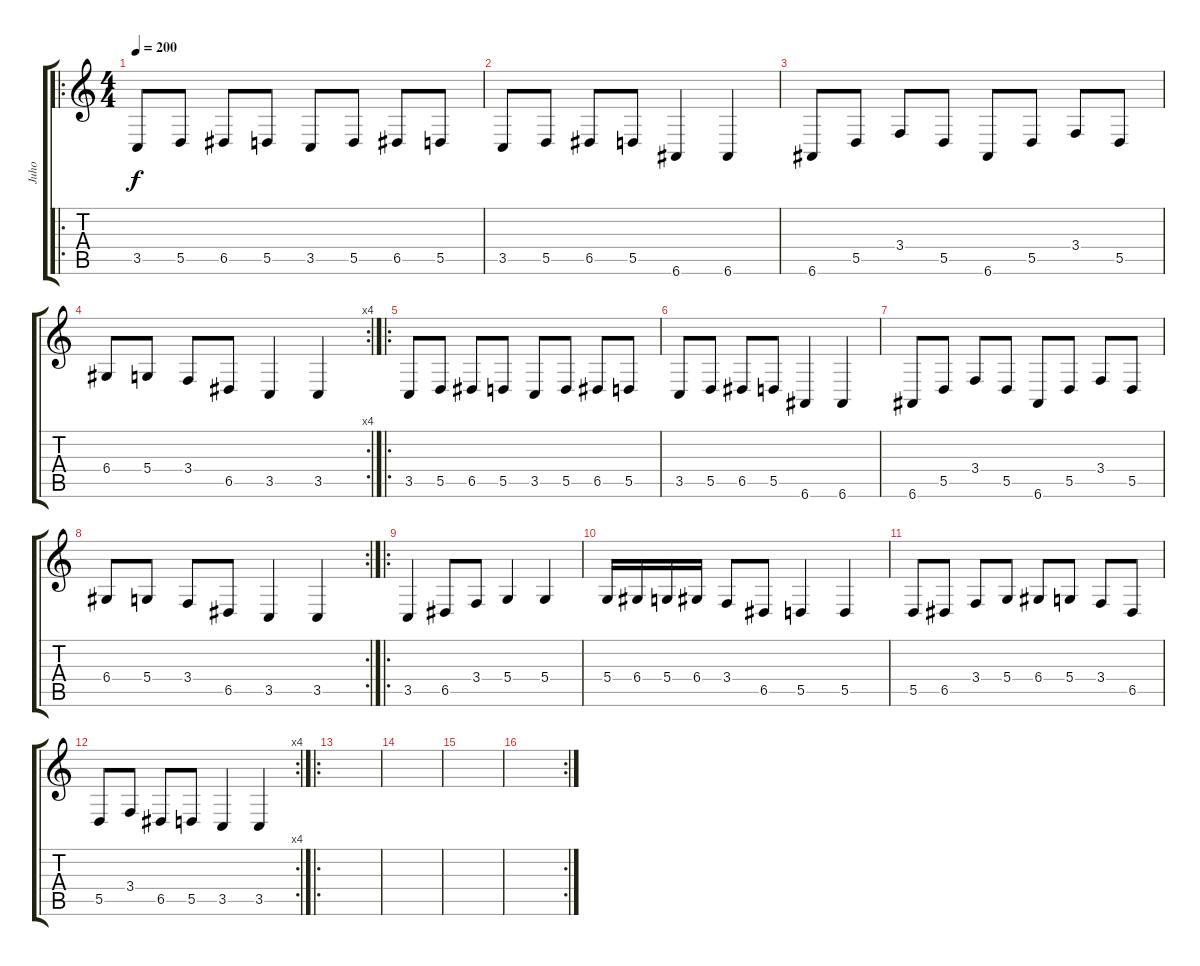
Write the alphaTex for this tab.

\track ("Juho" "Juho") {instrument accordion}
\staff {score tabs}
\tuning (E4 B3 G3 D3 A2 E2) {hide}
\ro
\ts (4 4)
\tempo 200
\clef g2
\ks c
3.5.8{dy f} 5.5.8 6.5.8 5.5.8 3.5.8 5.5.8 6.5.8 5.5.8 |
3.5.8 5.5.8 6.5.8 5.5.8 6.6.4 6.6.4 |
6.6.8 5.5.8 3.4.8 5.5.8 6.6.8 5.5.8 3.4.8 5.5.8 |
\rc 4
6.4.8 5.4.8 3.4.8 6.5.8 3.5.4 3.5.4 |
\ro
3.5.8 5.5.8 6.5.8 5.5.8 3.5.8 5.5.8 6.5.8 5.5.8 |
3.5.8 5.5.8 6.5.8 5.5.8 6.6.4 6.6.4 |
6.6.8 5.5.8 3.4.8 5.5.8 6.6.8 5.5.8 3.4.8 5.5.8 |
\rc 2
6.4.8 5.4.8 3.4.8 6.5.8 3.5.4 3.5.4 |
\ro
3.5.4 6.5.8 3.4.8 5.4.4 5.4.4 |
5.4.16 6.4.16 5.4.16 6.4.16 3.4.8 6.5.8 5.5.4 5.5.4 |
5.5.8 6.5.8 3.4.8 5.4.8 6.4.8 5.4.8 3.4.8 6.5.8 |
\rc 4
5.5.8 3.4.8 6.5.8 5.5.8 3.5.4 3.5.4 |
\ro
|
|
|
\rc 2
